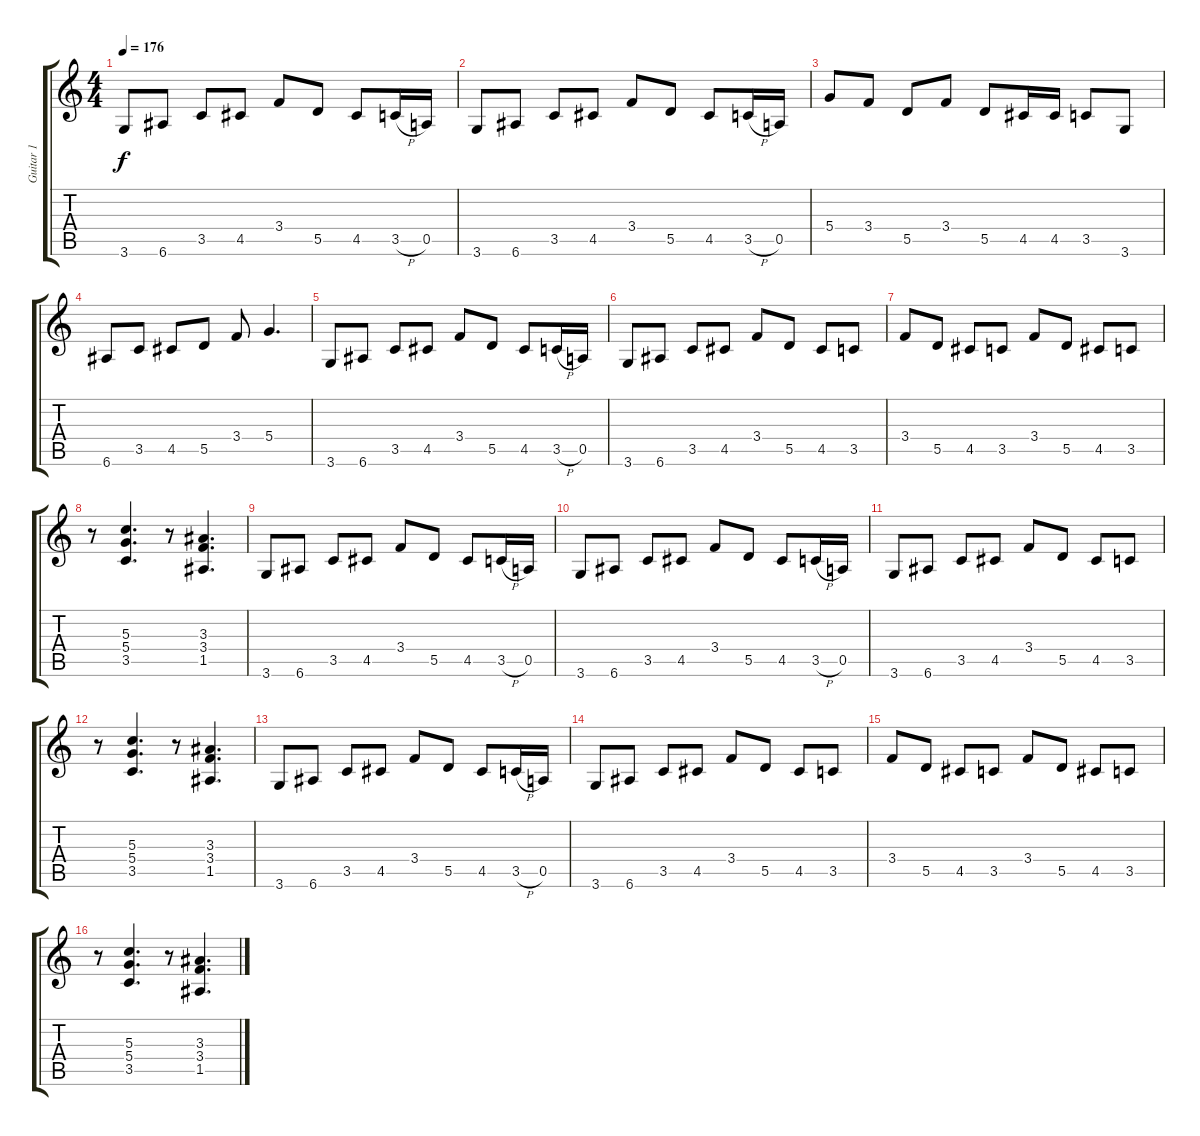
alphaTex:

\track ("Guitar 1" "Guitar 1") {instrument distortionguitar}
\staff {score tabs}
\tuning (E4 B3 G3 D3 A2 E2) {hide}
\ts (4 4)
\tempo 176
\clef g2
\ks c
3.6.8{dy f} 6.6.8 3.5.8 4.5.8 3.4.8 5.5.8 4.5.8 3.5{h}.16 0.5.16 |
3.6.8 6.6.8 3.5.8 4.5.8 3.4.8 5.5.8 4.5.8 3.5{h}.16 0.5.16 |
5.4.8 3.4.8 5.5.8 3.4.8 5.5.8 4.5.16 4.5.16 3.5.8 3.6.8 |
6.6.8 3.5.8 4.5.8 5.5.8 3.4.8 5.4.4{d} |
3.6.8 6.6.8 3.5.8 4.5.8 3.4.8 5.5.8 4.5.8 3.5{h}.16 0.5.16 |
3.6.8 6.6.8 3.5.8 4.5.8 3.4.8 5.5.8 4.5.8 3.5.8 |
3.4.8 5.5.8 4.5.8 3.5.8 3.4.8 5.5.8 4.5.8 3.5.8 |
r.8 (5.3 5.4 3.5).4{d} r.8 (3.3 3.4 1.5).4{d} |
3.6.8 6.6.8 3.5.8 4.5.8 3.4.8 5.5.8 4.5.8 3.5{h}.16 0.5.16 |
3.6.8 6.6.8 3.5.8 4.5.8 3.4.8 5.5.8 4.5.8 3.5{h}.16 0.5.16 |
3.6.8 6.6.8 3.5.8 4.5.8 3.4.8 5.5.8 4.5.8 3.5.8 |
r.8 (5.3 5.4 3.5).4{d} r.8 (3.3 3.4 1.5).4{d} |
3.6.8 6.6.8 3.5.8 4.5.8 3.4.8 5.5.8 4.5.8 3.5{h}.16 0.5.16 |
3.6.8 6.6.8 3.5.8 4.5.8 3.4.8 5.5.8 4.5.8 3.5.8 |
3.4.8 5.5.8 4.5.8 3.5.8 3.4.8 5.5.8 4.5.8 3.5.8 |
r.8 (5.3 5.4 3.5).4{d} r.8 (3.3 3.4 1.5).4{d}
